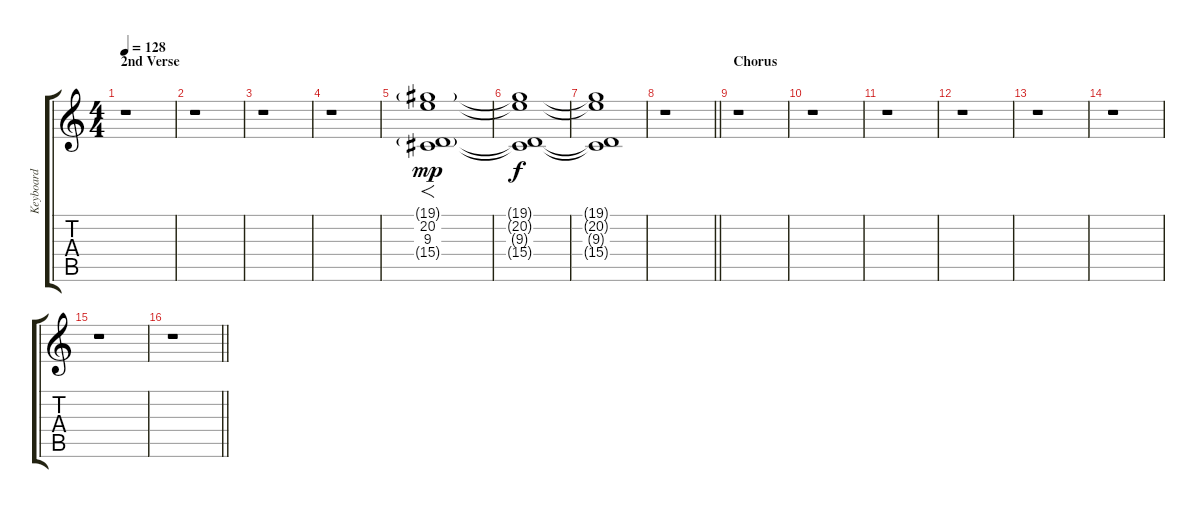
\track ("Keyboard " "Keyboard ") {instrument choiraahs}
\staff {score tabs}
\tuning (Db4 Ab3 E3 B2 Gb2 Db2) {hide}
\ts (4 4)
\section ("" "2nd Verse")
\tempo 128
\clef g2
\ks c
r.1{dy f} |
r.1 |
r.1 |
r.1 |
(19.1{g} 20.2 9.3 15.4{g}).1{f dy mp} |
(19.1{t} 20.2{t} 9.3{t} 15.4{t}).1{dy f} |
(19.1{t} 20.2{t} 9.3{t} 15.4{t}).1 |
\barLineRight lightlight
r.1 |
\section ("" "Chorus")
r.1 |
r.1 |
r.1 |
r.1 |
r.1 |
r.1 |
r.1 |
\barLineRight lightlight
r.1
